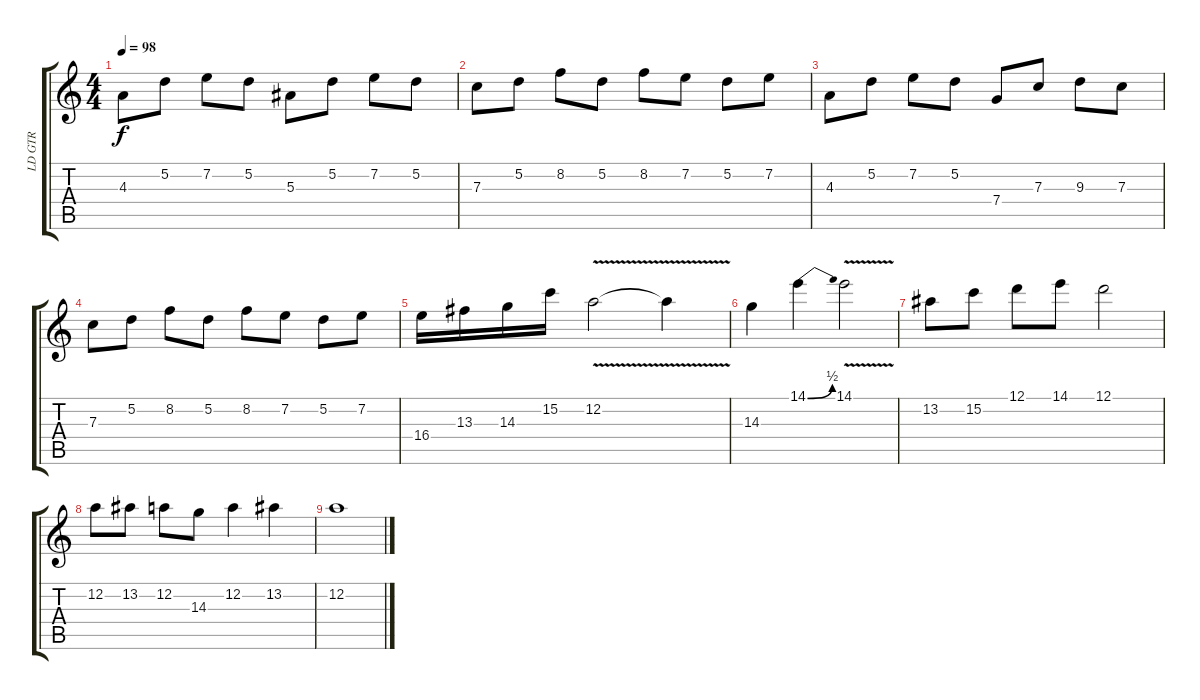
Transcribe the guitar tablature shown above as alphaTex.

\track ("LD GTR" "LD GTR") {instrument overdrivenguitar}
\staff {score tabs}
\tuning (D4 A3 F3 C3 G2 C2) {hide}
\ts (4 4)
\tempo 98
\clef g2
\ks c
4.3.8{dy f} 5.2.8 7.2.8 5.2.8 5.3.8 5.2.8 7.2.8 5.2.8 |
7.3.8 5.2.8 8.2.8 5.2.8 8.2.8 7.2.8 5.2.8 7.2.8 |
4.3.8 5.2.8 7.2.8 5.2.8 7.4.8 7.3.8 9.3.8 7.3.8 |
7.3.8 5.2.8 8.2.8 5.2.8 8.2.8 7.2.8 5.2.8 7.2.8 |
16.4.16 13.3.16 14.3.16 15.2.16 12.2{v}.2 12.2{v t}.4 |
14.3.4 14.1{be (bend 0 0 60 2)}.4 14.1{v}.2 |
13.2.8 15.2.8 12.1.8 14.1.8 12.1.2 |
12.2.8 13.2.8 12.2.8 14.3.8 12.2.4 13.2.4 |
12.2.1
